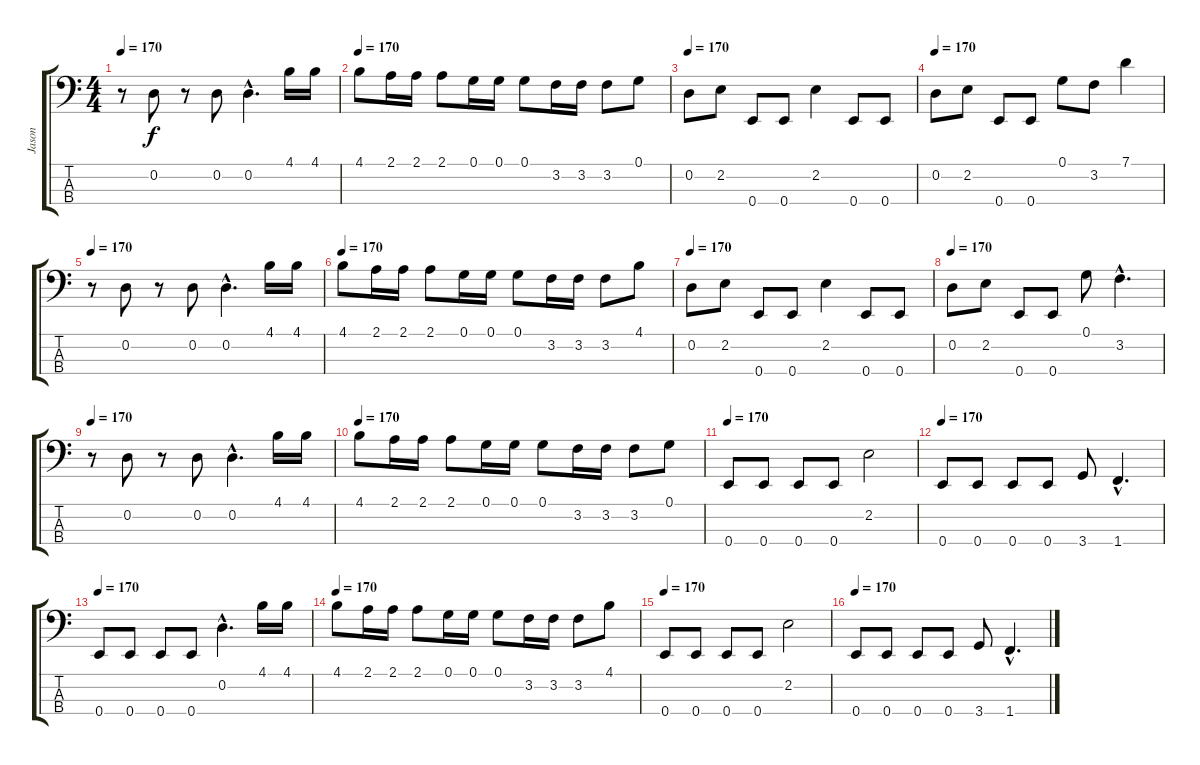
\track ("Jason" "Jason") {instrument electricbasspick}
\staff {score tabs}
\tuning (G2 D2 A1 E1) {hide}
\ts (4 4)
\tempo 170
\clef f4
\ks c
r.8{dy f} 0.2.8 r.8 0.2.8 0.2{hac}.4{d} 4.1.16 4.1.16 |
\tempo 170
4.1.8 2.1.16 2.1.16 2.1.8 0.1.16 0.1.16 0.1.8 3.2.16 3.2.16 3.2.8 0.1.8 |
\tempo 170
0.2.8 2.2.8 0.4.8 0.4.8 2.2.4 0.4.8 0.4.8 |
\tempo 170
0.2.8 2.2.8 0.4.8 0.4.8 0.1.8 3.2.8 7.1.4 |
\tempo 170
r.8 0.2.8 r.8 0.2.8 0.2{hac}.4{d} 4.1.16 4.1.16 |
\tempo 170
4.1.8 2.1.16 2.1.16 2.1.8 0.1.16 0.1.16 0.1.8 3.2.16 3.2.16 3.2.8 4.1.8 |
\tempo 170
0.2.8 2.2.8 0.4.8 0.4.8 2.2.4 0.4.8 0.4.8 |
\tempo 170
0.2.8 2.2.8 0.4.8 0.4.8 0.1.8 3.2{hac}.4{d} |
\tempo 170
r.8 0.2.8 r.8 0.2.8 0.2{hac}.4{d} 4.1.16 4.1.16 |
\tempo 170
4.1.8 2.1.16 2.1.16 2.1.8 0.1.16 0.1.16 0.1.8 3.2.16 3.2.16 3.2.8 0.1.8 |
\tempo 170
0.4.8 0.4.8 0.4.8 0.4.8 2.2.2 |
\tempo 170
0.4.8 0.4.8 0.4.8 0.4.8 3.4.8 1.4{hac}.4{d} |
\tempo 170
0.4.8 0.4.8 0.4.8 0.4.8 0.2{hac}.4{d} 4.1.16 4.1.16 |
\tempo 170
4.1.8 2.1.16 2.1.16 2.1.8 0.1.16 0.1.16 0.1.8 3.2.16 3.2.16 3.2.8 4.1.8 |
\tempo 170
0.4.8 0.4.8 0.4.8 0.4.8 2.2.2 |
\tempo 170
0.4.8 0.4.8 0.4.8 0.4.8 3.4.8 1.4{hac}.4{d}
